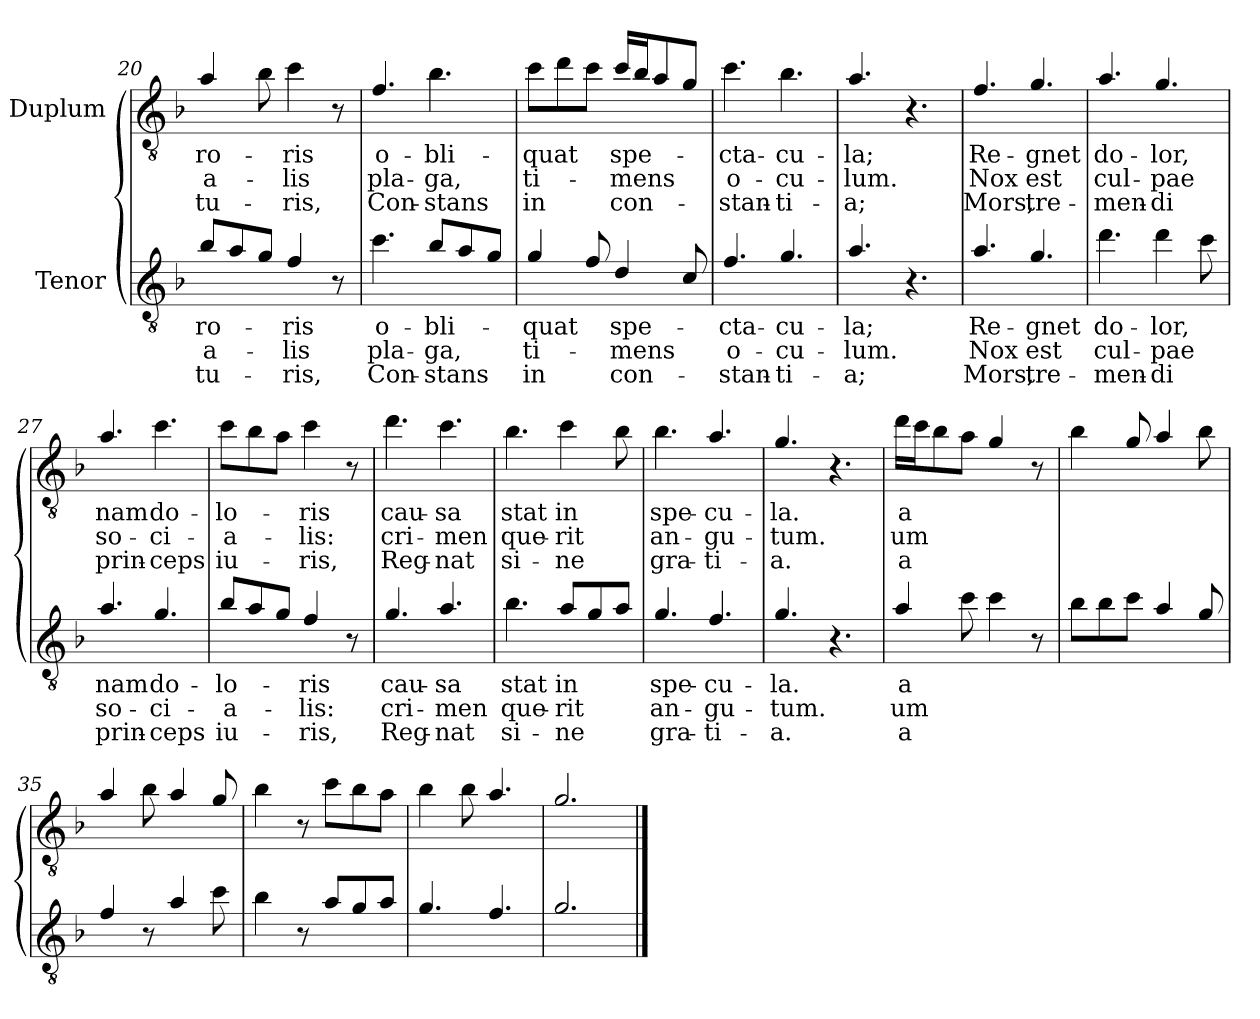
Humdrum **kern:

**kern	**text	**text	**text	**kern	**text	**text	**text
*part2	*part2	*part2	*part2	*part1	*part1	*part1	*part1
*staff2	*staff2	*staff2	*staff2	*staff1	*staff1	*staff1	*staff1
*I"Tenor	*	*	*	*I"Duplum	*	*	*
*clefGv2	*	*	*	*clefGv2	*	*	*
*ITrd12c21	*	*	*	*ITrd12c21	*	*	*
*k[b-]	*	*	*	*k[b-]	*	*	*
*F:	*	*	*	*F:	*	*	*
=20	=20	=20	=20	=20	=20	=20	=20
!	!LO:LY:b	!LO:LY:b	!LO:LY:b	!	!LO:LY:b	!LO:LY:b	!LO:LY:b
8B-/L	ro-	-a-	-tu-	4A/	ro-	-a-	-tu-
8A/	.	.	.	.	.	.	.
8G/J	.	.	.	8B-\	.	.	.
!	!LO:LY:b	!LO:LY:b	!LO:LY:b	!	!LO:LY:b	!LO:LY:b	!LO:LY:b
4F/	-ris	-lis	-ris,	4c\	-ris	-lis	-ris,
8r	.	.	.	8r	.	.	.
=21	=21	=21	=21	=21	=21	=21	=21
!	!LO:LY:b	!LO:LY:b	!LO:LY:b	!	!LO:LY:b	!LO:LY:b	!LO:LY:b
4.c\	o-	pla-	Con-	4.F/	o-	pla-	Con-
!	!LO:LY:b	!LO:LY:b	!LO:LY:b	!	!LO:LY:b	!LO:LY:b	!LO:LY:b
8B-/L	-bli-	-ga,	-stans	4.B-\	-bli-	-ga,	-stans
8A/	.	.	.	.	.	.	.
8G/J	.	.	.	.	.	.	.
=22	=22	=22	=22	=22	=22	=22	=22
!	!LO:LY:b	!LO:LY:b	!LO:LY:b	!	!LO:LY:b	!LO:LY:b	!LO:LY:b
4G/	-quat	ti-	in	8c\L	-quat	ti-	in
.	.	.	.	8d\	.	.	.
8F/	.	.	.	8c\J	.	.	.
!	!LO:LY:b	!LO:LY:b	!LO:LY:b	!	!LO:LY:b	!LO:LY:b	!LO:LY:b
4D/	spe-	-mens	con-	16c/LL	spe-	-mens	con-
.	.	.	.	16B-/J	.	.	.
.	.	.	.	8A/	.	.	.
8C/	.	.	.	8G/J	.	.	.
=23	=23	=23	=23	=23	=23	=23	=23
!	!LO:LY:b	!LO:LY:b	!LO:LY:b	!	!LO:LY:b	!LO:LY:b	!LO:LY:b
4.F/	-cta-	o-	-stan-	4.c\	-cta-	o-	-stan-
!	!LO:LY:b	!LO:LY:b	!LO:LY:b	!	!LO:LY:b	!LO:LY:b	!LO:LY:b
4.G/	-cu-	-cu-	-ti-	4.B-\	-cu-	-cu-	-ti-
=24	=24	=24	=24	=24	=24	=24	=24
!	!LO:LY:b	!LO:LY:b	!LO:LY:b	!	!LO:LY:b	!LO:LY:b	!LO:LY:b
4.A/	-la;	-lum.	-a;	4.A/	-la;	-lum.	-a;
4.r	.	.	.	4.r	.	.	.
!!LO:LB:g=z
=25	=25	=25	=25	=25	=25	=25	=25
!	!LO:LY:b	!LO:LY:b	!LO:LY:b	!	!LO:LY:b	!LO:LY:b	!LO:LY:b
4.A/	Re-	Nox	Mors,	4.F/	Re-	Nox	Mors,
!	!LO:LY:b	!LO:LY:b	!LO:LY:b	!	!LO:LY:b	!LO:LY:b	!LO:LY:b
4.G/	-gnet	est	tre-	4.G/	-gnet	est	tre-
=26	=26	=26	=26	=26	=26	=26	=26
!	!LO:LY:b	!LO:LY:b	!LO:LY:b	!	!LO:LY:b	!LO:LY:b	!LO:LY:b
4.d\	do-	cul-	-men-	4.A/	do-	cul-	-men-
!	!LO:LY:b	!LO:LY:b	!LO:LY:b	!	!LO:LY:b	!LO:LY:b	!LO:LY:b
4d\	-lor,	-pae	-di	4.G/	-lor,	-pae	-di
8c\	.	.	.	.	.	.	.
=27	=27	=27	=27	=27	=27	=27	=27
!	!LO:LY:b	!LO:LY:b	!LO:LY:b	!	!LO:LY:b	!LO:LY:b	!LO:LY:b
4.A/	nam	so-	prin-	4.A/	nam	so-	prin-
!	!LO:LY:b	!LO:LY:b	!LO:LY:b	!	!LO:LY:b	!LO:LY:b	!LO:LY:b
4.G/	do-	-ci-	-ceps	4.c\	do-	-ci-	-ceps
=28	=28	=28	=28	=28	=28	=28	=28
!	!LO:LY:b	!LO:LY:b	!LO:LY:b	!	!LO:LY:b	!LO:LY:b	!LO:LY:b
8B-/L	-lo-	-a-	iu-	8c\L	-lo-	-a-	iu-
8A/	.	.	.	8B-\	.	.	.
8G/J	.	.	.	8A\J	.	.	.
!	!LO:LY:b	!LO:LY:b	!LO:LY:b	!	!LO:LY:b	!LO:LY:b	!LO:LY:b
4F/	-ris	-lis:	-ris,	4c\	-ris	-lis:	-ris,
8r	.	.	.	8r	.	.	.
=29	=29	=29	=29	=29	=29	=29	=29
!	!LO:LY:b	!LO:LY:b	!LO:LY:b	!	!LO:LY:b	!LO:LY:b	!LO:LY:b
4.G/	cau-	cri-	Reg-	4.d\	cau-	cri-	Reg-
!	!LO:LY:b	!LO:LY:b	!LO:LY:b	!	!LO:LY:b	!LO:LY:b	!LO:LY:b
4.A/	-sa	-men	-nat	4.c\	-sa	-men	-nat
=30	=30	=30	=30	=30	=30	=30	=30
!	!LO:LY:b	!LO:LY:b	!LO:LY:b	!	!LO:LY:b	!LO:LY:b	!LO:LY:b
4.B-\	stat	que-	si-	4.B-\	stat	que-	si-
!	!LO:LY:b	!LO:LY:b	!LO:LY:b	!	!LO:LY:b	!LO:LY:b	!LO:LY:b
8A/L	in	-rit	-ne	4c\	in	-rit	-ne
8G/	.	.	.	.	.	.	.
8A/J	.	.	.	8B-\	.	.	.
=31	=31	=31	=31	=31	=31	=31	=31
!	!LO:LY:b	!LO:LY:b	!LO:LY:b	!	!LO:LY:b	!LO:LY:b	!LO:LY:b
4.G/	spe-	an-	gra-	4.B-\	spe-	an-	gra-
!	!LO:LY:b	!LO:LY:b	!LO:LY:b	!	!LO:LY:b	!LO:LY:b	!LO:LY:b
4.F/	-cu-	-gu-	-ti-	4.A/	-cu-	-gu-	-ti-
=32	=32	=32	=32	=32	=32	=32	=32
!	!LO:LY:b	!LO:LY:b	!LO:LY:b	!	!LO:LY:b	!LO:LY:b	!LO:LY:b
4.G/	-la.	-tum.	-a.	4.G/	-la.	-tum.	-a.
4.r	.	.	.	4.r	.	.	.
!!LO:LB:g=z
=33	=33	=33	=33	=33	=33	=33	=33
!	!LO:LY:b	!LO:LY:b	!LO:LY:b	!	!LO:LY:b	!LO:LY:b	!LO:LY:b
4A/	a	um	a	16d\LL	a	um	a
.	.	.	.	16c\J	.	.	.
.	.	.	.	8B-\	.	.	.
8c\	.	.	.	8A\J	.	.	.
4c\	.	.	.	4G/	.	.	.
8r	.	.	.	8r	.	.	.
=34	=34	=34	=34	=34	=34	=34	=34
8B-\L	.	.	.	4B-\	.	.	.
8B-\	.	.	.	.	.	.	.
8c\J	.	.	.	8G/	.	.	.
4A/	.	.	.	4A/	.	.	.
8G/	.	.	.	8B-\	.	.	.
=35	=35	=35	=35	=35	=35	=35	=35
4F/	.	.	.	4A/	.	.	.
8r	.	.	.	8B-\	.	.	.
4A/	.	.	.	4A/	.	.	.
8c\	.	.	.	8G/	.	.	.
=36	=36	=36	=36	=36	=36	=36	=36
4B-\	.	.	.	4B-\	.	.	.
8r	.	.	.	8r	.	.	.
8A/L	.	.	.	8c\L	.	.	.
8G/	.	.	.	8B-\	.	.	.
8A/J	.	.	.	8A\J	.	.	.
=37	=37	=37	=37	=37	=37	=37	=37
4.G/	.	.	.	4B-\	.	.	.
.	.	.	.	8B-\	.	.	.
4.F/	.	.	.	4.A/	.	.	.
=38	=38	=38	=38	=38	=38	=38	=38
2.G/	.	.	.	2.G/	.	.	.
==	==	==	==	==	==	==	==
*-	*-	*-	*-	*-	*-	*-	*-
